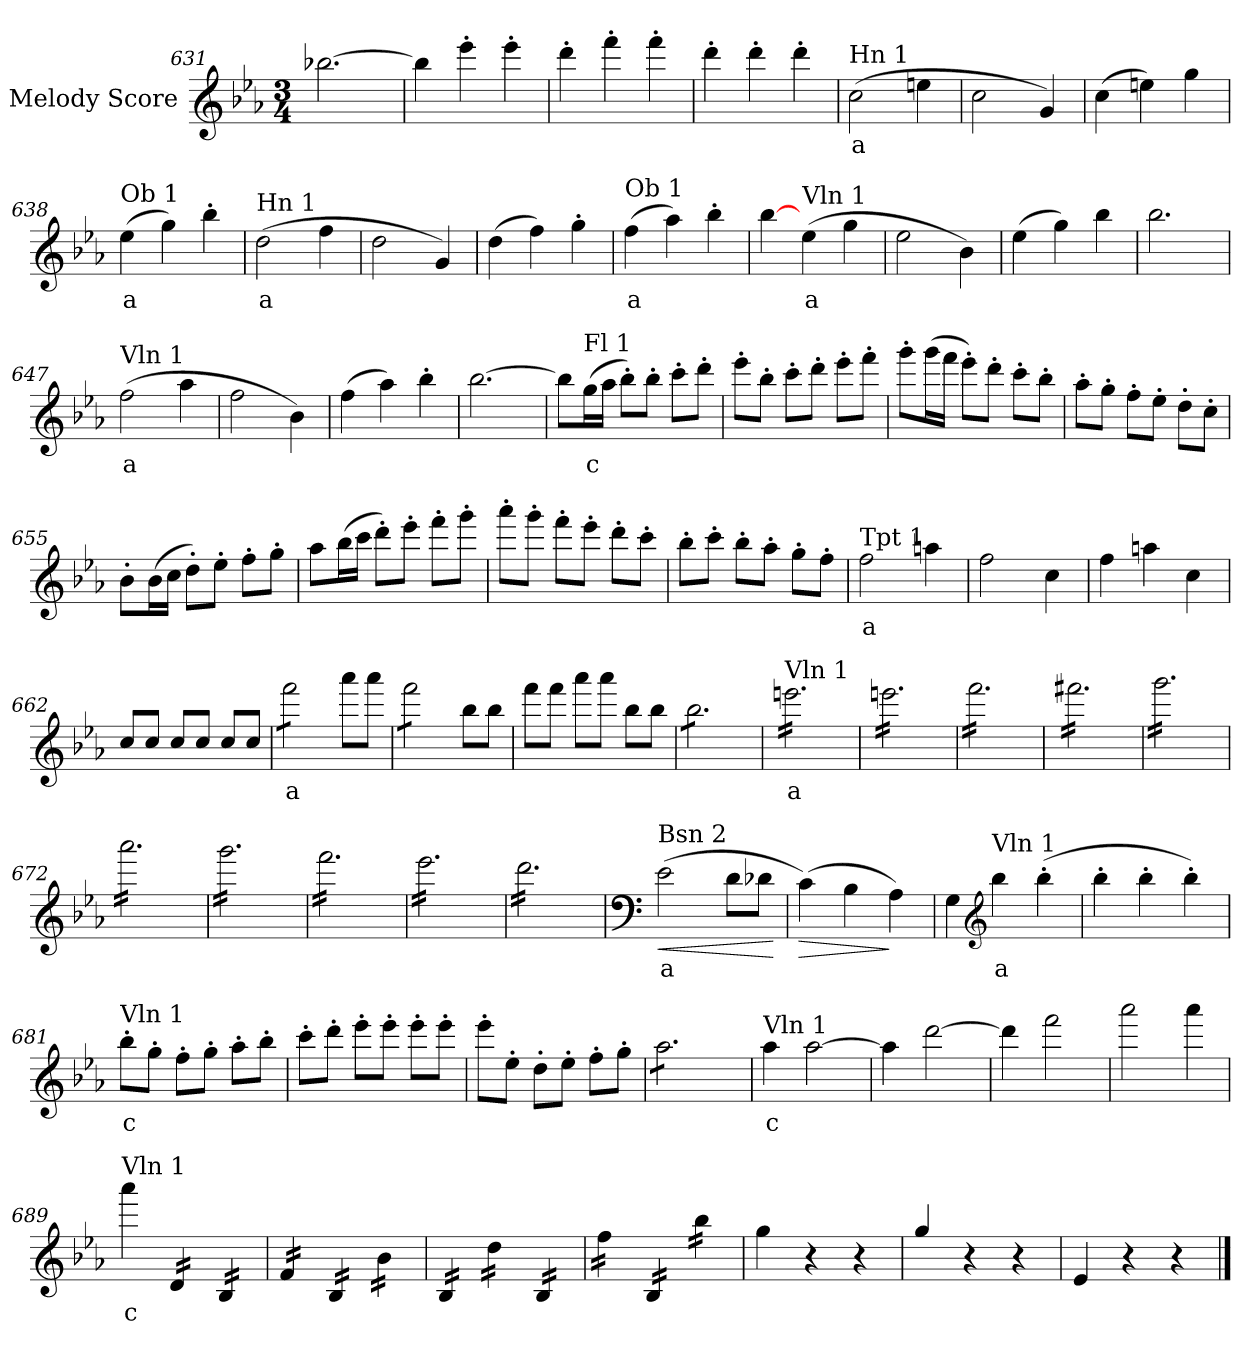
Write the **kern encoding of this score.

**kern	**text	**dynam
*part1	*part1	*part1
*staff1	*staff1	*staff1
*I"Melody Score	*	*
*clefG2	*	*
*k[b-e-a-]	*	*
*M3/4	*	*
=631	=631	=631
[2.bb-X\	.	.
=632	=632	=632
4bb-\]	.	.
4eee-'\	.	.
4eee-'\	.	.
=633	=633	=633
4ddd'\	.	.
4fff'\	.	.
4fff'\	.	.
=634	=634	=634
4ddd'\	.	.
4ddd'\	.	.
4ddd'\	.	.
=635	=635	=635
!LO:TX:a:t=Hn 1	!	!
!	!LO:LY:b:color=#FF0000	!
(2cc\	a	.
4ee\	.	.
=636	=636	=636
2cc\	.	.
4g/)	.	.
=637	=637	=637
(4cc\	.	.
4ee\)	.	.
4gg\	.	.
=638	=638	=638
!LO:TX:a:t=Ob 1	!	!
!	!LO:LY:b:color=#FF0000	!
(4ee-\	a	.
4gg\)	.	.
4bb-'\	.	.
=639	=639	=639
!LO:TX:a:t=Hn 1	!	!
!	!LO:LY:b:color=#FF0000	!
(2dd\	a	.
4ff\	.	.
=640	=640	=640
2dd\	.	.
4g/)	.	.
=641	=641	=641
(4dd\	.	.
4ff\)	.	.
4gg'\	.	.
=642	=642	=642
!LO:TX:a:t=Ob 1	!	!
!	!LO:LY:b:color=#FF0000	!
(4ff\	a	.
4aa-\)	.	.
4bb-'\	.	.
=643	=643	=643
[4bb-\	.	.
!LO:TX:a:t=Vln 1	!	!
!	!LO:LY:b:color=#FF0000	!
(4ee-\	a	.
4gg\	.	.
=644	=644	=644
2ee-\	.	.
4b-\)	.	.
=645	=645	=645
(4ee-\	.	.
4gg\)	.	.
4bb-\	.	.
=646	=646	=646
2.bb-\	.	.
=647	=647	=647
!LO:TX:a:t=Vln 1	!	!
!	!LO:LY:b:color=#FF0000	!
(2ff\	a	.
4aa-\	.	.
=648	=648	=648
2ff\	.	.
4b-\)	.	.
=649	=649	=649
(4ff\	.	.
4aa-\)	.	.
4bb-'\	.	.
=650	=650	=650
[2.bb-\	.	.
=651	=651	=651
8bb-\L]	.	.
!LO:TX:a:t=Fl 1	!	!
!	!LO:LY:b:color=#FF0000	!
(16gg\L	c	.
16aa-\JJ	.	.
8bb-'\L)	.	.
8bb-'\J	.	.
8ccc'\L	.	.
8ddd'\J	.	.
=652	=652	=652
8eee-'\L	.	.
8bb-'\J	.	.
8ccc'\L	.	.
8ddd'\J	.	.
8eee-'\L	.	.
8fff'\J	.	.
=653	=653	=653
8ggg'\L	.	.
(16ggg\L	.	.
16fff\JJ	.	.
8eee-'\L)	.	.
8ddd'\J	.	.
8ccc'\L	.	.
8bb-'\J	.	.
=654	=654	=654
8aa-'\L	.	.
8gg'\J	.	.
8ff'\L	.	.
8ee-'\J	.	.
8dd'\L	.	.
8cc'\J	.	.
=655	=655	=655
8b-'\L	.	.
(16b-\L	.	.
16cc\JJ	.	.
8dd'\L)	.	.
8ee-'\J	.	.
8ff'\L	.	.
8gg'\J	.	.
=656	=656	=656
8aa-\L	.	.
(16bb-\L	.	.
16ccc\JJ	.	.
8ddd'\L)	.	.
8eee-'\J	.	.
8fff'\L	.	.
8ggg'\J	.	.
=657	=657	=657
8aaa-'\L	.	.
8ggg'\J	.	.
8fff'\L	.	.
8eee-'\J	.	.
8ddd'\L	.	.
8ccc'\J	.	.
=658	=658	=658
8bb-'\L	.	.
8ccc'\J	.	.
8bb-'\L	.	.
8aa-'\J	.	.
8gg'\L	.	.
8ff'\J	.	.
=659	=659	=659
!LO:TX:a:t=Tpt 1	!	!
!	!LO:LY:b:color=#FF0000	!
2ff\	a	.
4aa\	.	.
=660	=660	=660
2ff\	.	.
4cc\	.	.
=661	=661	=661
4ff\	.	.
4aa\	.	.
4cc\	.	.
=662	=662	=662
8cc/L	.	.
8cc/J	.	.
8cc/L	.	.
8cc/J	.	.
8cc/L	.	.
8cc/J	.	.
=663	=663	=663
!LO:TX:a:t=Fl 1	!	!
!	!LO:LY:b:color=#FF0000	!
*tremolo	*	*
8fff\L	a	.
8fff\	.	.
8fff\	.	.
8fff\J	.	.
*Xtremolo	*	*
8aaa-\L	.	.
8aaa-\J	.	.
=664	=664	=664
*tremolo	*	*
8fff\L	.	.
8fff\	.	.
8fff\	.	.
8fff\J	.	.
*Xtremolo	*	*
8bb-\L	.	.
8bb-\J	.	.
=665	=665	=665
8fff\L	.	.
8fff\J	.	.
8aaa-\L	.	.
8aaa-\J	.	.
8bb-\L	.	.
8bb-\J	.	.
=666	=666	=666
*tremolo	*	*
8bb-\L	.	.
8bb-\	.	.
8bb-\	.	.
8bb-\	.	.
8bb-\	.	.
8bb-\J	.	.
=667	=667	=667
!LO:TX:a:t=Vln 1	!	!
!	!LO:LY:b:color=#FF0000	!
16eeen\LL	a	.
16eeen\	.	.
16eeen\	.	.
16eeen\	.	.
16eeen\	.	.
16eeen\	.	.
16eeen\	.	.
16eeen\	.	.
16eeen\	.	.
16eeen\	.	.
16eeen\	.	.
16eeen\JJ	.	.
=668	=668	=668
16eeen\LL	.	.
16eeen\	.	.
16eeen\	.	.
16eeen\	.	.
16eeen\	.	.
16eeen\	.	.
16eeen\	.	.
16eeen\	.	.
16eeen\	.	.
16eeen\	.	.
16eeen\	.	.
16eeen\JJ	.	.
=669	=669	=669
16fff\LL	.	.
16fff\	.	.
16fff\	.	.
16fff\	.	.
16fff\	.	.
16fff\	.	.
16fff\	.	.
16fff\	.	.
16fff\	.	.
16fff\	.	.
16fff\	.	.
16fff\JJ	.	.
=670	=670	=670
16fff#X\LL	.	.
16fff#X\	.	.
16fff#X\	.	.
16fff#X\	.	.
16fff#X\	.	.
16fff#X\	.	.
16fff#X\	.	.
16fff#X\	.	.
16fff#X\	.	.
16fff#X\	.	.
16fff#X\	.	.
16fff#X\JJ	.	.
=671	=671	=671
16ggg\LL	.	.
16ggg\	.	.
16ggg\	.	.
16ggg\	.	.
16ggg\	.	.
16ggg\	.	.
16ggg\	.	.
16ggg\	.	.
16ggg\	.	.
16ggg\	.	.
16ggg\	.	.
16ggg\JJ	.	.
=672	=672	=672
16aaa-\LL	.	.
16aaa-\	.	.
16aaa-\	.	.
16aaa-\	.	.
16aaa-\	.	.
16aaa-\	.	.
16aaa-\	.	.
16aaa-\	.	.
16aaa-\	.	.
16aaa-\	.	.
16aaa-\	.	.
16aaa-\JJ	.	.
=673	=673	=673
16ggg\LL	.	.
16ggg\	.	.
16ggg\	.	.
16ggg\	.	.
16ggg\	.	.
16ggg\	.	.
16ggg\	.	.
16ggg\	.	.
16ggg\	.	.
16ggg\	.	.
16ggg\	.	.
16ggg\JJ	.	.
=674	=674	=674
16fff\LL	.	.
16fff\	.	.
16fff\	.	.
16fff\	.	.
16fff\	.	.
16fff\	.	.
16fff\	.	.
16fff\	.	.
16fff\	.	.
16fff\	.	.
16fff\	.	.
16fff\JJ	.	.
=675	=675	=675
16eee-\LL	.	.
16eee-\	.	.
16eee-\	.	.
16eee-\	.	.
16eee-\	.	.
16eee-\	.	.
16eee-\	.	.
16eee-\	.	.
16eee-\	.	.
16eee-\	.	.
16eee-\	.	.
16eee-\JJ	.	.
=676	=676	=676
16ddd\LL	.	.
16ddd\	.	.
16ddd\	.	.
16ddd\	.	.
16ddd\	.	.
16ddd\	.	.
16ddd\	.	.
16ddd\	.	.
16ddd\	.	.
16ddd\	.	.
16ddd\	.	.
16ddd\JJ	.	.
*Xtremolo	*	*
=677	=677	=677
*clefF4	*	*
!LO:TX:a:t=Bsn 2	!	!
!	!LO:LY:b:color=#FF0000	!LO:HP:b
(2e-\	a	<
8d\L	.	.
8d-X\J	.	.
.	.	[
=678	=678	=678
!	!	!LO:HP:b
(4c\)	.	>
4B-\	.	.
4A-\)	.	]
=679	=679	=679
4G\	.	.
*clefG2	*	*
!LO:TX:a:t=Vln 1	!	!
!	!LO:LY:b:color=#FF0000	!
4bb-\	a	.
(4bb-'\	.	.
=680	=680	=680
4bb-'\	.	.
4bb-'\	.	.
4bb-'\)	.	.
=681	=681	=681
!LO:TX:a:t=Vln 1	!	!
!	!LO:LY:b:color=#FF0000	!
8bb-'\L	c	.
8gg'\J	.	.
8ff'\L	.	.
8gg'\J	.	.
8aa-'\L	.	.
8bb-'\J	.	.
=682	=682	=682
8ccc'\L	.	.
8ddd'\J	.	.
8eee-'\L	.	.
8eee-'\J	.	.
8eee-'\L	.	.
8eee-'\J	.	.
=683	=683	=683
8eee-'\L	.	.
8ee-'\J	.	.
8dd'\L	.	.
8ee-'\J	.	.
8ff'\L	.	.
8gg'\J	.	.
=684	=684	=684
*tremolo	*	*
8aa-\L	.	.
8aa-\	.	.
8aa-\	.	.
8aa-\	.	.
8aa-\	.	.
8aa-\J	.	.
*Xtremolo	*	*
=685	=685	=685
!LO:TX:a:t=Vln 1	!	!
!	!LO:LY:b:color=#FF0000	!
4aa-\	c	.
[2aa-\	.	.
=686	=686	=686
4aa-\]	.	.
[2ddd\	.	.
=687	=687	=687
4ddd\]	.	.
2fff\	.	.
=688	=688	=688
2aaa-\	.	.
4aaa-\	.	.
=689	=689	=689
!LO:TX:a:t=Vln 1	!	!
!	!LO:LY:b:color=#FF0000	!
4aaa-\	c	.
*tremolo	*	*
16d/LL	.	.
16d/	.	.
16d/	.	.
16d/JJ	.	.
16B-/LL	.	.
16B-/	.	.
16B-/	.	.
16B-/JJ	.	.
=690	=690	=690
16f/LL	.	.
16f/	.	.
16f/	.	.
16f/JJ	.	.
16B-/LL	.	.
16B-/	.	.
16B-/	.	.
16B-/JJ	.	.
16b-\LL	.	.
16b-\	.	.
16b-\	.	.
16b-\JJ	.	.
=691	=691	=691
16B-/LL	.	.
16B-/	.	.
16B-/	.	.
16B-/JJ	.	.
16dd\LL	.	.
16dd\	.	.
16dd\	.	.
16dd\JJ	.	.
16B-/LL	.	.
16B-/	.	.
16B-/	.	.
16B-/JJ	.	.
=692	=692	=692
16ff\LL	.	.
16ff\	.	.
16ff\	.	.
16ff\JJ	.	.
16B-/LL	.	.
16B-/	.	.
16B-/	.	.
16B-/JJ	.	.
16bb-\LL	.	.
16bb-\	.	.
16bb-\	.	.
16bb-\JJ	.	.
*Xtremolo	*	*
=693	=693	=693
4gg\	.	.
4r	.	.
4r	.	.
=694	=694	=694
4gg/	.	.
4r	.	.
4r	.	.
=695	=695	=695
4e-/	.	.
4r	.	.
4r	.	.
==	==	==
*-	*-	*-
